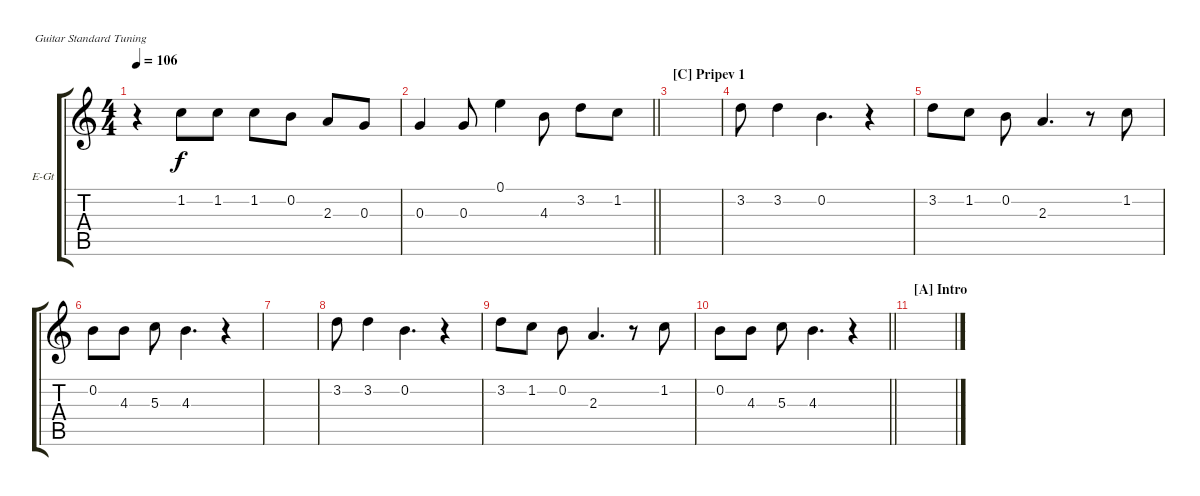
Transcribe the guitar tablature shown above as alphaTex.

\bracketExtendMode groupsimilarinstruments
\firstSystemTrackNameOrientation horizontal
\otherSystemsTrackNameOrientation horizontal
\track ("Vokal | S. Mihalok" "E-Gt") {instrument distortionguitar}
\staff {score tabs}
\tuning (E4 B3 G3 D3 A2 E2)
\ts (4 4)
\tempo 106
\clef g2
\scale
0.5
\ks c
r.4{dy f} 1.2.8 1.2.8 1.2.8 0.2.8 2.3.8 0.3.8 |
\scale
0.5
\barLineRight lightlight
0.3.4 0.3.8 0.1.4 4.3.8 3.2.8 1.2.8 |
\section ("C" "Pripev 1")
\scale
0.5 |
\scale
0.5 3.2.8 3.2.4 0.2.4{d} r.4 |
\scale
0.5 3.2.8 1.2.8 0.2.8 2.3.4{d} r.8 1.2.8 |
\scale
0.5 0.2.8 4.3.8 5.3.8 4.3.4{d} r.4 |
\scale
0.5 |
\scale
0.5 3.2.8 3.2.4 0.2.4{d} r.4 |
\scale
0.5 3.2.8 1.2.8 0.2.8 2.3.4{d} r.8 1.2.8 |
\scale
0.5
\barLineRight lightlight
0.2.8 4.3.8 5.3.8 4.3.4{d} r.4 |
\section ("A" "Intro")
\scale
0.5 |
\scale
0.5 |
\scale
0.5 |
\scale
0.5 |
\scale
0.5 |
\scale
0.5
